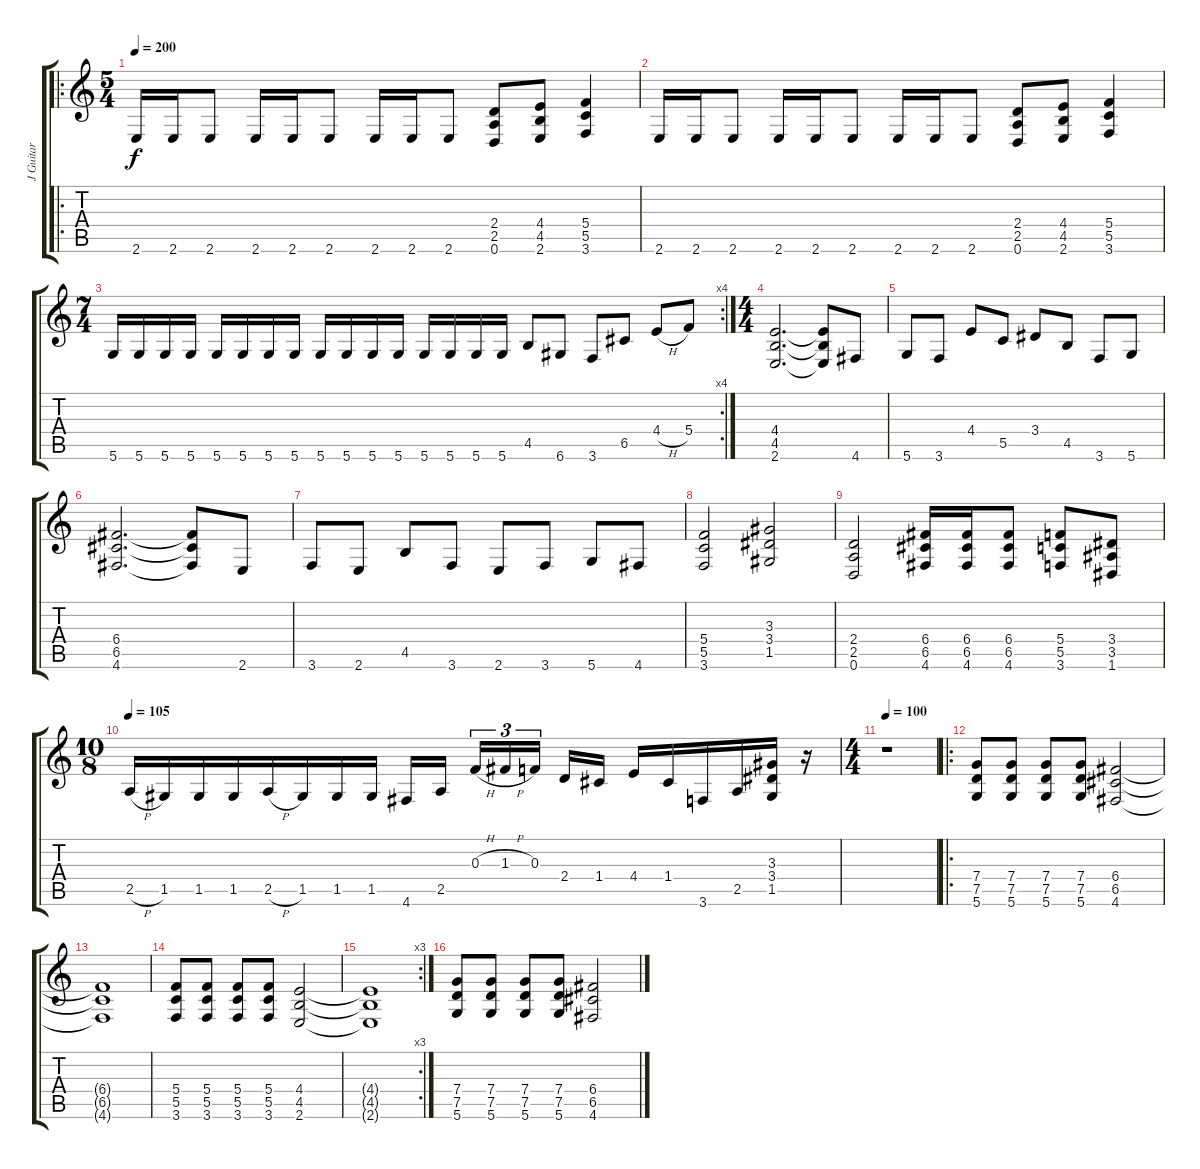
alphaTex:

\track ("J Guitar" "J Guitar") {instrument electricbasspick}
\staff {score tabs}
\tuning (D4 A3 F3 C3 G2 D2) {hide}
\ro
\ts (5 4)
\tempo 200
\clef g2
\ks c
2.6.16{dy f} 2.6.16 2.6.8 2.6.16 2.6.16 2.6.8 2.6.16 2.6.16 2.6.8 (2.4 2.5 0.6).8 (4.4 4.5 2.6).8 (5.4 5.5 3.6).4 |
2.6.16 2.6.16 2.6.8 2.6.16 2.6.16 2.6.8 2.6.16 2.6.16 2.6.8 (2.4 2.5 0.6).8 (4.4 4.5 2.6).8 (5.4 5.5 3.6).4 |
\rc 4
\ts (7 4)
5.6.16 5.6.16 5.6.16 5.6.16 5.6.16 5.6.16 5.6.16 5.6.16 5.6.16 5.6.16 5.6.16 5.6.16 5.6.16 5.6.16 5.6.16 5.6.16 4.5.8 6.6.8 3.6.8 6.5.8 4.4{h}.8 5.4.8 |
\ts (4 4)
(4.4 4.5 2.6).2{d} (4.4{t} 4.5{t} 2.6{t}).8 4.6.8 |
5.6.8 3.6.8 4.4.8 5.5.8 3.4.8 4.5.8 3.6.8 5.6.8 |
(6.4 6.5 4.6).2{d} (6.4{t} 6.5{t} 4.6{t}).8 2.6.8 |
3.6.8 2.6.8 4.5.8 3.6.8 2.6.8 3.6.8 5.6.8 4.6.8 |
(5.4 5.5 3.6).2 (3.3 3.4 1.5).2 |
(2.4 2.5 0.6).2 (6.4 6.5 4.6).16 (6.4 6.5 4.6).16 (6.4 6.5 4.6).8 (5.4 5.5 3.6).8 (3.4 3.5 1.6).8 |
\ts (10 8)
\tempo 105
2.5{h}.16 1.5.16 1.5.16 1.5.16 2.5{h}.16 1.5.16 1.5.16 1.5.16 4.6.16 2.5.16 0.3{h}.16{tu (3 2)} 1.3{h}.16{tu (3 2)} 0.3.16{tu (3 2)} 2.4.16 1.4.16 4.4.16 1.4.16 3.6.16 2.5.16 (3.3 3.4 1.5).16 r.16 |
\ts (4 4)
\tempo 100
r.1 |
\ro
(7.4 7.5 5.6).8 (7.4 7.5 5.6).8 (7.4 7.5 5.6).8 (7.4 7.5 5.6).8 (6.4 6.5 4.6).2 |
(6.4{t} 6.5{t} 4.6{t}).1 |
(5.4 5.5 3.6).8 (5.4 5.5 3.6).8 (5.4 5.5 3.6).8 (5.4 5.5 3.6).8 (4.4 4.5 2.6).2 |
\rc 3
(4.4{t} 4.5{t} 2.6{t}).1 |
(7.4 7.5 5.6).8 (7.4 7.5 5.6).8 (7.4 7.5 5.6).8 (7.4 7.5 5.6).8 (6.4 6.5 4.6).2
